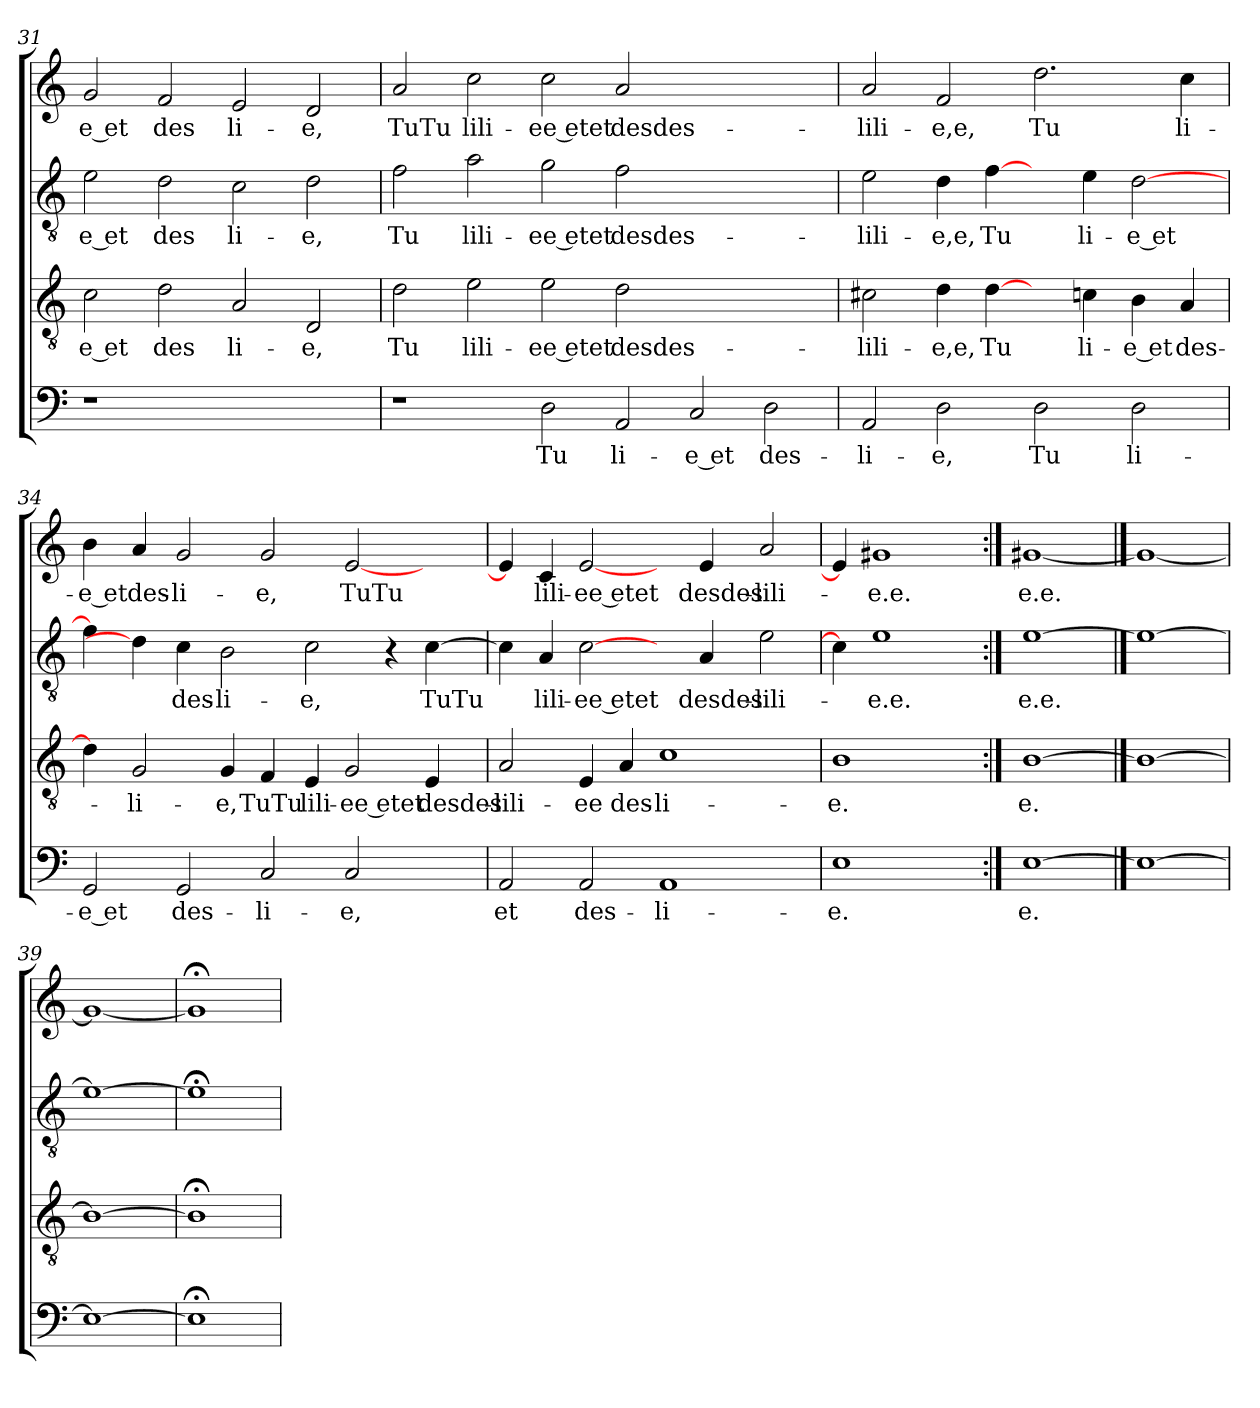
**kern	**text	**kern	**text	**kern	**text	**kern	**text
*part4	*part4	*part3	*part3	*part2	*part2	*part1	*part1
*staff4	*staff4	*staff3	*staff3	*staff2	*staff2	*staff1	*staff1
*clefF4	*	*clefGv2	*	*clefGv2	*	*clefG2	*
*k[]	*	*k[]	*	*k[]	*	*k[]	*
=31	=31	=31	=31	=31	=31	=31	=31
1r	.	2c	-e et	2e	-e et	2g	-e et
.	.	2d	des	2d	des	2f	des
1ryy	.	2A	li-	2c	li-	2e	li-
.	.	2D	-e,	2d	-e,	2d	-e,
!!LO:LB:g=z
=32	=32	=32	=32	=32	=32	=32	=32
1r	.	2d	Tu	2f	Tu	2a	TuTu
.	.	2e	lili-	2a	lili-	2cc	lili-
2D	Tu	2e	-ee etet	2g	-ee etet	2cc	-ee etet
2AA	li-	2d	desdes-	2f	desdes-	2a	desdes-
2C	-e et	1ryy	.	1ryy	.	1ryy	.
2D	des-	.	.	.	.	.	.
=33	=33	=33	=33	=33	=33	=33	=33
2AA	-li-	2c#X	-lili-	2e	-lili-	2a	-lili-
2D	-e,	4d	-e,e,	4d	-e,e,	2f	-e,e,
.	.	[4d	Tu	[4f	Tu	.	.
2D	Tu	4ryy	.	4ryy	.	2.dd	Tu
.	.	4cn	li-	4e	li-	.	.
2D	li-	4B	-e et	[2d	-e et	.	.
.	.	4A	des-	.	.	4cc	li-
=34	=34	=34	=34	=34	=34	=34	=34
2GG	-e et	4d]	.	4f]	.	4b	-e et
.	.	2G	-li-	4d]	.	4a	des-
2GG	des-	.	.	4c	des-	2g	-li-
.	.	4G	-e,	2B	-li-	.	.
2C	-li-	4F	TuTu	.	.	2g	-e,
.	.	4E	lili-	2c	-e,	.	.
2C	-e,	2G	-ee etet	.	.	[2e	TuTu
.	.	.	.	4r	.	.	.
4ryy	.	4E	desdes-	[4c	TuTu	4ryy	.
=35	=35	=35	=35	=35	=35	=35	=35
2AA	et	2A	-lili-	4c]	.	4e]	.
.	.	.	.	4A	lili-	4c	lili-
2AA	des-	4E	-ee	[2c	-ee etet	[2e	-ee etet
.	.	4A	des-	.	.	.	.
1AA	-li-	1c	-li-	4ryy	.	4ryy	.
.	.	.	.	4A	desdes-	4e	desdes-
.	.	.	.	2e	-lili-	2a	-lili-
=36	=36	=36	=36	=36	=36	=36	=36
1E	-e.	1B	-e.	4c]	.	4e]	.
.	.	.	.	1e	-e.e.	1g#X	-e.e.
4ryy	.	4ryy	.	.	.	.	.
=37:|!	=37:|!	=37:|!	=37:|!	=37:|!	=37:|!	=37:|!	=37:|!
[1E	- e.	[1B	- e.	[1e	- e.e.	[1g#X	- e.e.
==38	==38	==38	==38	==38	==38	==38	==38
1E_	.	1B_	.	1e_	.	1g#_	.
=39	=39	=39	=39	=39	=39	=39	=39
1E_	.	1B_	.	1e_	.	1g#_	.
=40	=40	=40	=40	=40	=40	=40	=40
1E;<]	.	1B;<]	.	1e;<]	.	1g#;<]	.
=	=	=	=	=	=	=	=
*-	*-	*-	*-	*-	*-	*-	*-
